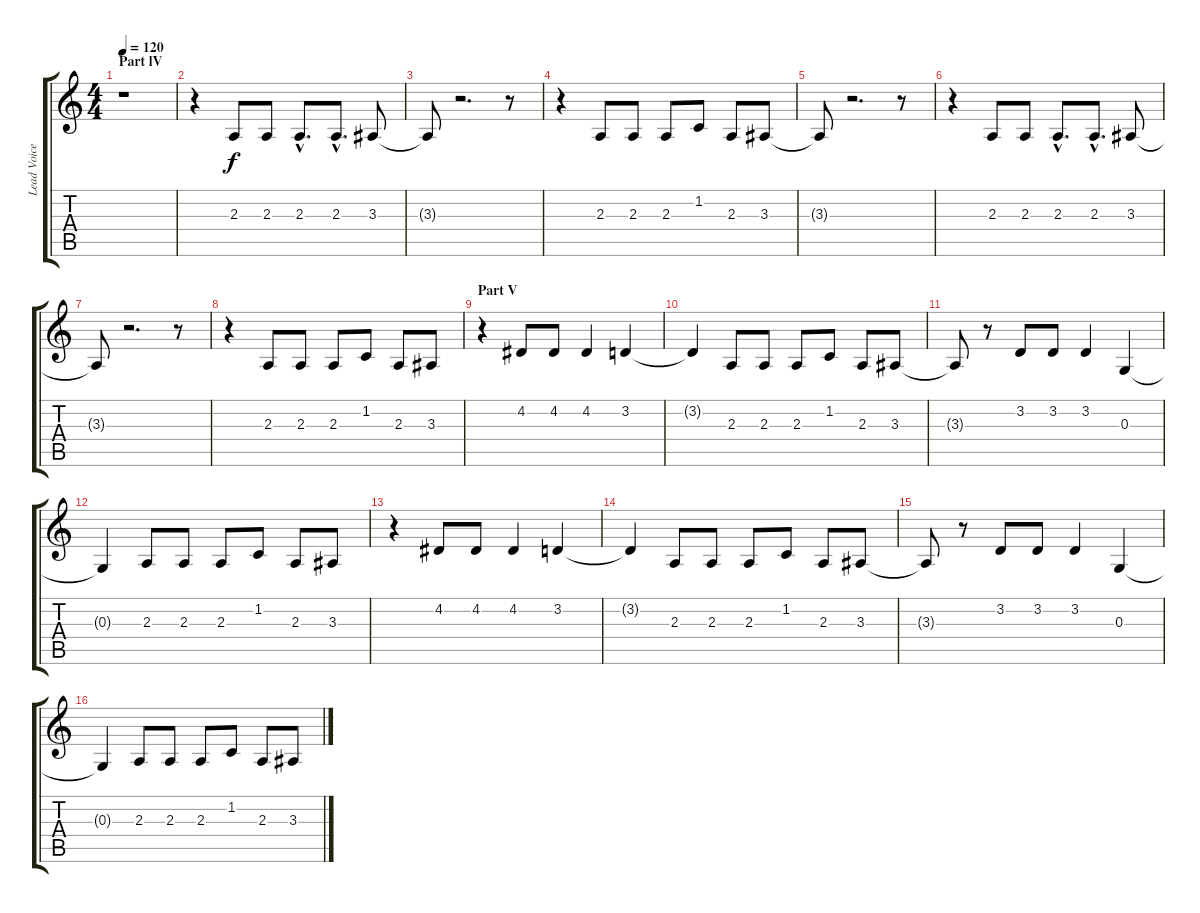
\track ("Lead Voice" "Lead Voice") {instrument altosax}
\staff {score tabs}
\tuning (E4 B3 G3 D3 A2 E2) {hide}
\ts (4 4)
\section ("" "Part lV")
\tempo 120
\clef g2
\ks c
r.1{dy mp} |
r.4 2.3.8{dy f} 2.3.8 2.3{hac}.8{d} 2.3{hac}.8{d} 3.3.8 |
3.3{t}.8 r.2{d} r.8 |
r.4 2.3.8 2.3.8 2.3.8 1.2.8 2.3.8 3.3.8 |
3.3{t}.8 r.2{d} r.8 |
r.4 2.3.8 2.3.8 2.3{hac}.8{d} 2.3{hac}.8{d} 3.3.8 |
3.3{t}.8 r.2{d} r.8 |
r.4 2.3.8 2.3.8 2.3.8 1.2.8 2.3.8 3.3.8 |
\section ("" "Part V")
r.4 4.2.8 4.2.8 4.2.4 3.2.4 |
3.2{t}.4 2.3.8 2.3.8 2.3.8 1.2.8 2.3.8 3.3.8 |
3.3{t}.8 r.8 3.2.8 3.2.8 3.2.4 0.3.4 |
0.3{t}.4 2.3.8 2.3.8 2.3.8 1.2.8 2.3.8 3.3.8 |
r.4 4.2.8 4.2.8 4.2.4 3.2.4 |
3.2{t}.4 2.3.8 2.3.8 2.3.8 1.2.8 2.3.8 3.3.8 |
3.3{t}.8 r.8 3.2.8 3.2.8 3.2.4 0.3.4 |
0.3{t}.4 2.3.8 2.3.8 2.3.8 1.2.8 2.3.8 3.3.8
